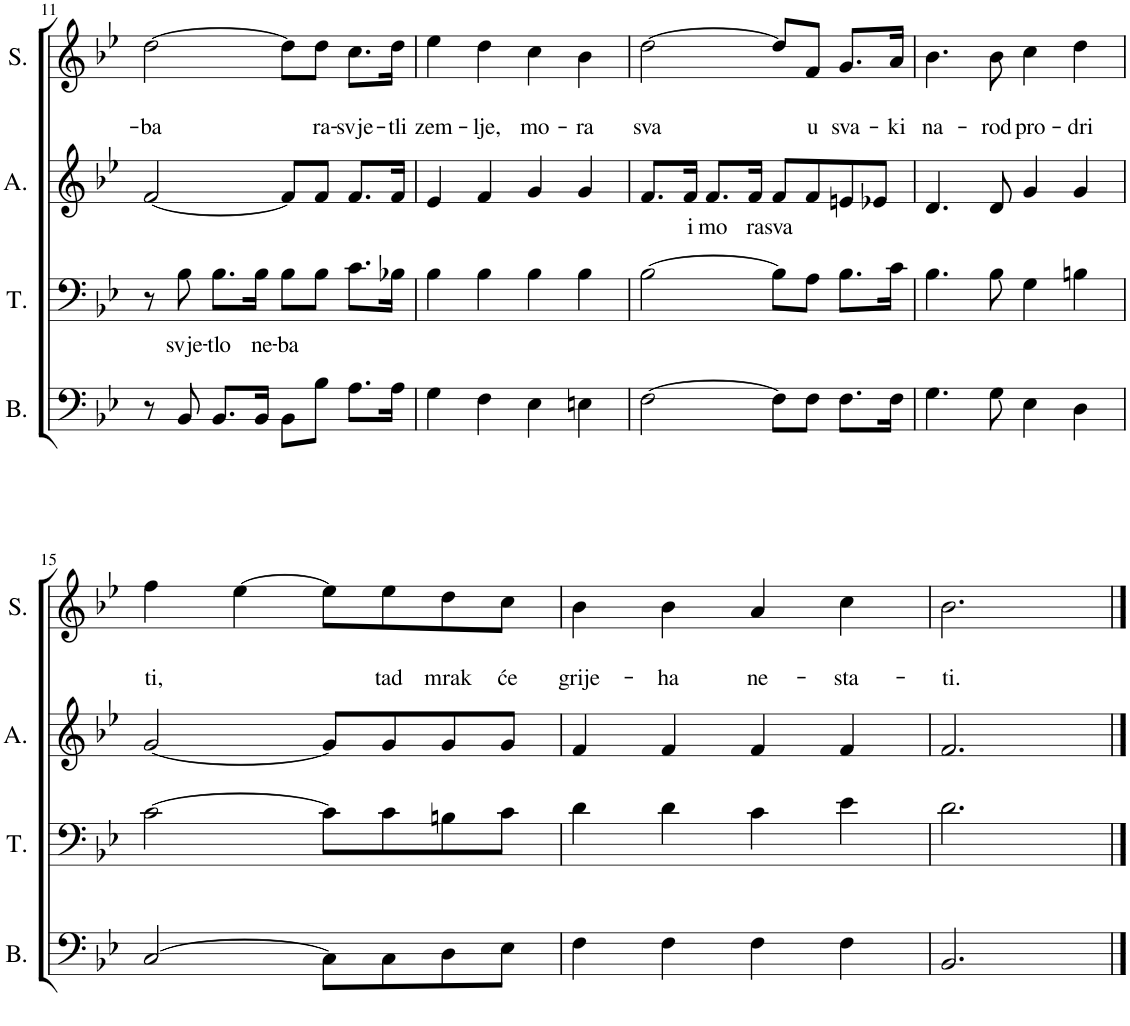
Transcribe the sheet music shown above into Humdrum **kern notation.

**kern	**kern	**text	**kern	**text	**kern	**text	**text
*part4	*part3	*part3	*part2	*part2	*part1	*part1	*part1
*staff4	*staff3	*staff3	*staff2	*staff2	*staff1	*staff1	*staff1
*I"Bass	*I"Tenor	*	*I"Alto	*	*I"Soprano	*	*
*I'B.	*I'T.	*	*I'A.	*	*I'S.	*	*
!!LO:PB:g=z
*clefF4	*clefF4	*	*clefG2	*	*clefG2	*	*
*k[b-e-]	*k[b-e-]	*	*k[b-e-]	*	*k[b-e-]	*	*
*M4/4	*M4/4	*	*M4/4	*	*M4/4	*	*
*met(c)	*met(c)	*	*met(c)	*	*met(c)	*	*
=11	=11	=11	=11	=11	=11	=11	=11
!	!	!	!	!	!	!	!LO:LY:b
8r	8r	.	[2f/	.	[2dd\	.	-ba
!	!	!LO:LY:b	!	!	!	!	!
8BB-/	8B-\	svje-	.	.	.	.	.
!	!	!LO:LY:b	!	!	!	!	!
8.BB-/L	8.B-\L	-tlo	.	.	.	.	.
!	!	!LO:LY:b	!	!	!	!	!
16BB-/Jk	16B-\Jk	ne-	.	.	.	.	.
!	!	!LO:LY:b	!	!	!	!	!
8BB-\L	8B-\L	-ba	8f/L]	.	8dd\L]	.	.
!	!	!	!	!	!	!	!LO:LY:b
8B-\J	8B-\J	.	8f/J	.	8dd\J	.	ra-
!	!	!	!	!	!	!	!LO:LY:b
8.A\L	8.c\L	.	8.f/L	.	8.cc\L	.	-svje-
!	!	!	!	!	!	!	!LO:LY:b
16A\Jk	16B-X\Jk	.	16f/Jk	.	16dd\Jk	.	-tli
=12	=12	=12	=12	=12	=12	=12	=12
!	!	!	!	!	!	!	!LO:LY:b
4G\	4B-\	.	4e-/	.	4ee-\	.	zem-
!	!	!	!	!	!	!	!LO:LY:b
4F\	4B-\	.	4f/	.	4dd\	.	-lje,
!	!	!	!	!	!	!	!LO:LY:b
4E-\	4B-\	.	4g/	.	4cc\	.	mo-
!	!	!	!	!	!	!	!LO:LY:b
4En\	4B-\	.	4g/	.	4b-\	.	-ra
=13	=13	=13	=13	=13	=13	=13	=13
!	!	!	!	!	!	!	!LO:LY:b
[2F\	[2B-\	.	8.f/L	.	[2dd\	.	sva
!	!	!	!	!LO:LY:b	!	!	!
.	.	.	16f/Jk	i	.	.	.
!	!	!	!	!LO:LY:b	!	!	!
.	.	.	8.f/L	mo	.	.	.
!	!	!	!	!LO:LY:b	!	!	!
.	.	.	16f/Jk	ra	.	.	.
!	!	!	!	!LO:LY:b	!	!	!
8F\L]	8B-\L]	.	8f/L	sva	8dd/L]	.	.
!	!	!	!	!	!	!	!LO:LY:b
8F\J	8A\J	.	8f/	.	8f/J	.	u
!	!	!	!	!	!	!	!LO:LY:b
8.F\L	8.B-\L	.	8en/	.	8.g/L	.	sva-
.	.	.	8e-X/J	.	.	.	.
!	!	!	!	!	!	!	!LO:LY:b
16F\Jk	16c\Jk	.	.	.	16a/Jk	.	-ki
=14	=14	=14	=14	=14	=14	=14	=14
!	!	!	!	!	!	!	!LO:LY:b
4.G\	4.B-\	.	4.d/	.	4.b-\	.	na-
!	!	!	!	!	!	!	!LO:LY:b
8G\	8B-\	.	8d/	.	8b-\	.	-rod
!	!	!	!	!	!	!	!LO:LY:b
4E-\	4G\	.	4g/	.	4cc\	.	pro-
!	!	!	!	!	!	!	!LO:LY:b
4D\	4Bn\	.	4g/	.	4dd\	.	-dri
!!LO:LB:g=z
=15	=15	=15	=15	=15	=15	=15	=15
!	!	!	!	!	!	!	!LO:LY:b
[2C/	[2c\	.	[2g/	.	4ff\	.	ti,
.	.	.	.	.	[4ee-\	.	.
8C\L]	8c\L]	.	8g/L]	.	8ee-\L]	.	.
!	!	!	!	!	!	!	!LO:LY:b
8C\	8c\	.	8g/	.	8ee-\	.	tad
!	!	!	!	!	!	!	!LO:LY:b
8D\	8Bn\	.	8g/	.	8dd\	.	mrak
!	!	!	!	!	!	!	!LO:LY:b
8E-\J	8c\J	.	8g/J	.	8cc\J	.	će
=16	=16	=16	=16	=16	=16	=16	=16
!	!	!	!	!	!	!	!LO:LY:b
4F\	4d\	.	4f/	.	4b-\	.	grije-
!	!	!	!	!	!	!	!LO:LY:b
4F\	4d\	.	4f/	.	4b-\	.	-ha
!	!	!	!	!	!	!	!LO:LY:b
4F\	4c\	.	4f/	.	4a/	.	ne-
!	!	!	!	!	!	!	!LO:LY:b
4F\	4e-\	.	4f/	.	4cc\	.	-sta-
=17	=17	=17	=17	=17	=17	=17	=17
!	!	!	!	!	!	!	!LO:LY:b
2.BB-/	2.d\	.	2.f/	.	2.b-\	.	-ti.
==	==	==	==	==	==	==	==
*-	*-	*-	*-	*-	*-	*-	*-
